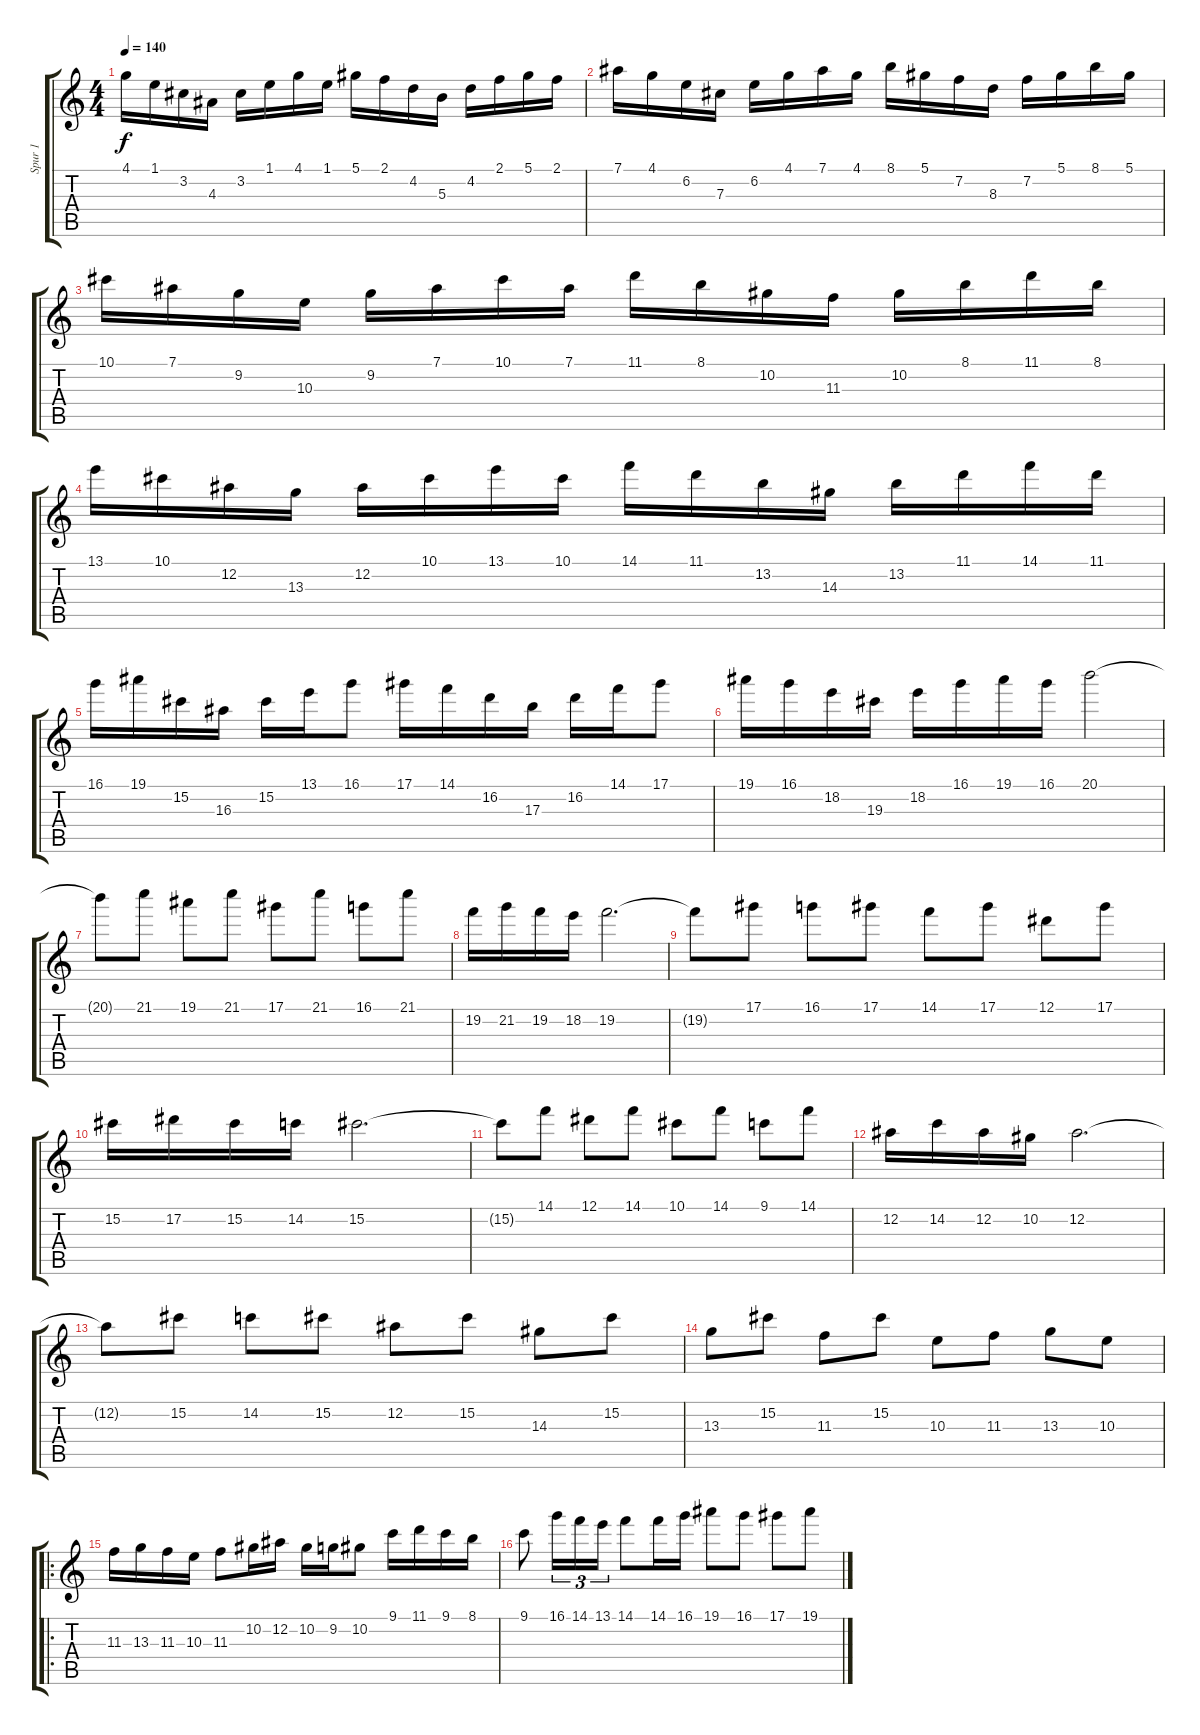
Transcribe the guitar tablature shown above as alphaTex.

\track ("Spur 1" "Spur 1") {instrument overdrivenguitar}
\staff {score tabs}
\tuning (Eb4 Bb3 Gb3 Db3 Ab2 Eb2) {hide}
\ts (4 4)
\tempo 140
\clef g2
\ks c
4.1.16{dy f instrument overdrivenguitar} 1.1.16 3.2.16 4.3.16 3.2.16 1.1.16 4.1.16 1.1.16 5.1.16 2.1.16 4.2.16 5.3.16 4.2.16 2.1.16 5.1.16 2.1.16 |
7.1.16 4.1.16 6.2.16 7.3.16 6.2.16 4.1.16 7.1.16 4.1.16 8.1.16 5.1.16 7.2.16 8.3.16 7.2.16 5.1.16 8.1.16 5.1.16 |
10.1.16 7.1.16 9.2.16 10.3.16 9.2.16 7.1.16 10.1.16 7.1.16 11.1.16 8.1.16 10.2.16 11.3.16 10.2.16 8.1.16 11.1.16 8.1.16 |
13.1.16 10.1.16 12.2.16 13.3.16 12.2.16 10.1.16 13.1.16 10.1.16 14.1.16 11.1.16 13.2.16 14.3.16 13.2.16 11.1.16 14.1.16 11.1.16 |
16.1.16 19.1.16 15.2.16 16.3.16 15.2.16 13.1.16 16.1.8 17.1.16 14.1.16 16.2.16 17.3.16 16.2.16 14.1.16 17.1.8 |
19.1.16 16.1.16 18.2.16 19.3.16 18.2.16 16.1.16 19.1.16 16.1.16 20.1.2 |
20.1{t}.8 21.1.8 19.1.8 21.1.8 17.1.8 21.1.8 16.1.8 21.1.8 |
19.2.16 21.2.16 19.2.16 18.2.16 19.2.2{d} |
19.2{t}.8 17.1.8 16.1.8 17.1.8 14.1.8 17.1.8 12.1.8 17.1.8 |
15.2.16 17.2.16 15.2.16 14.2.16 15.2.2{d} |
15.2{t}.8 14.1.8 12.1.8 14.1.8 10.1.8 14.1.8 9.1.8 14.1.8 |
12.2.16 14.2.16 12.2.16 10.2.16 12.2.2{d} |
12.2{t}.8 15.2.8 14.2.8 15.2.8 12.2.8 15.2.8 14.3.8 15.2.8 |
13.3.8 15.2.8 11.3.8 15.2.8 10.3.8 11.3.8 13.3.8 10.3.8 |
\ro
11.3.16 13.3.16 11.3.16 10.3.16 11.3.8 10.2.16 12.2.16 10.2.16 9.2.16 10.2.8 9.1.16 11.1.16 9.1.16 8.1.16 |
9.1.8 16.1.16{tu (3 2)} 14.1.16{tu (3 2)} 13.1.16{tu (3 2)} 14.1.8 14.1.16 16.1.16 19.1.8 16.1.8 17.1.8 19.1.8
